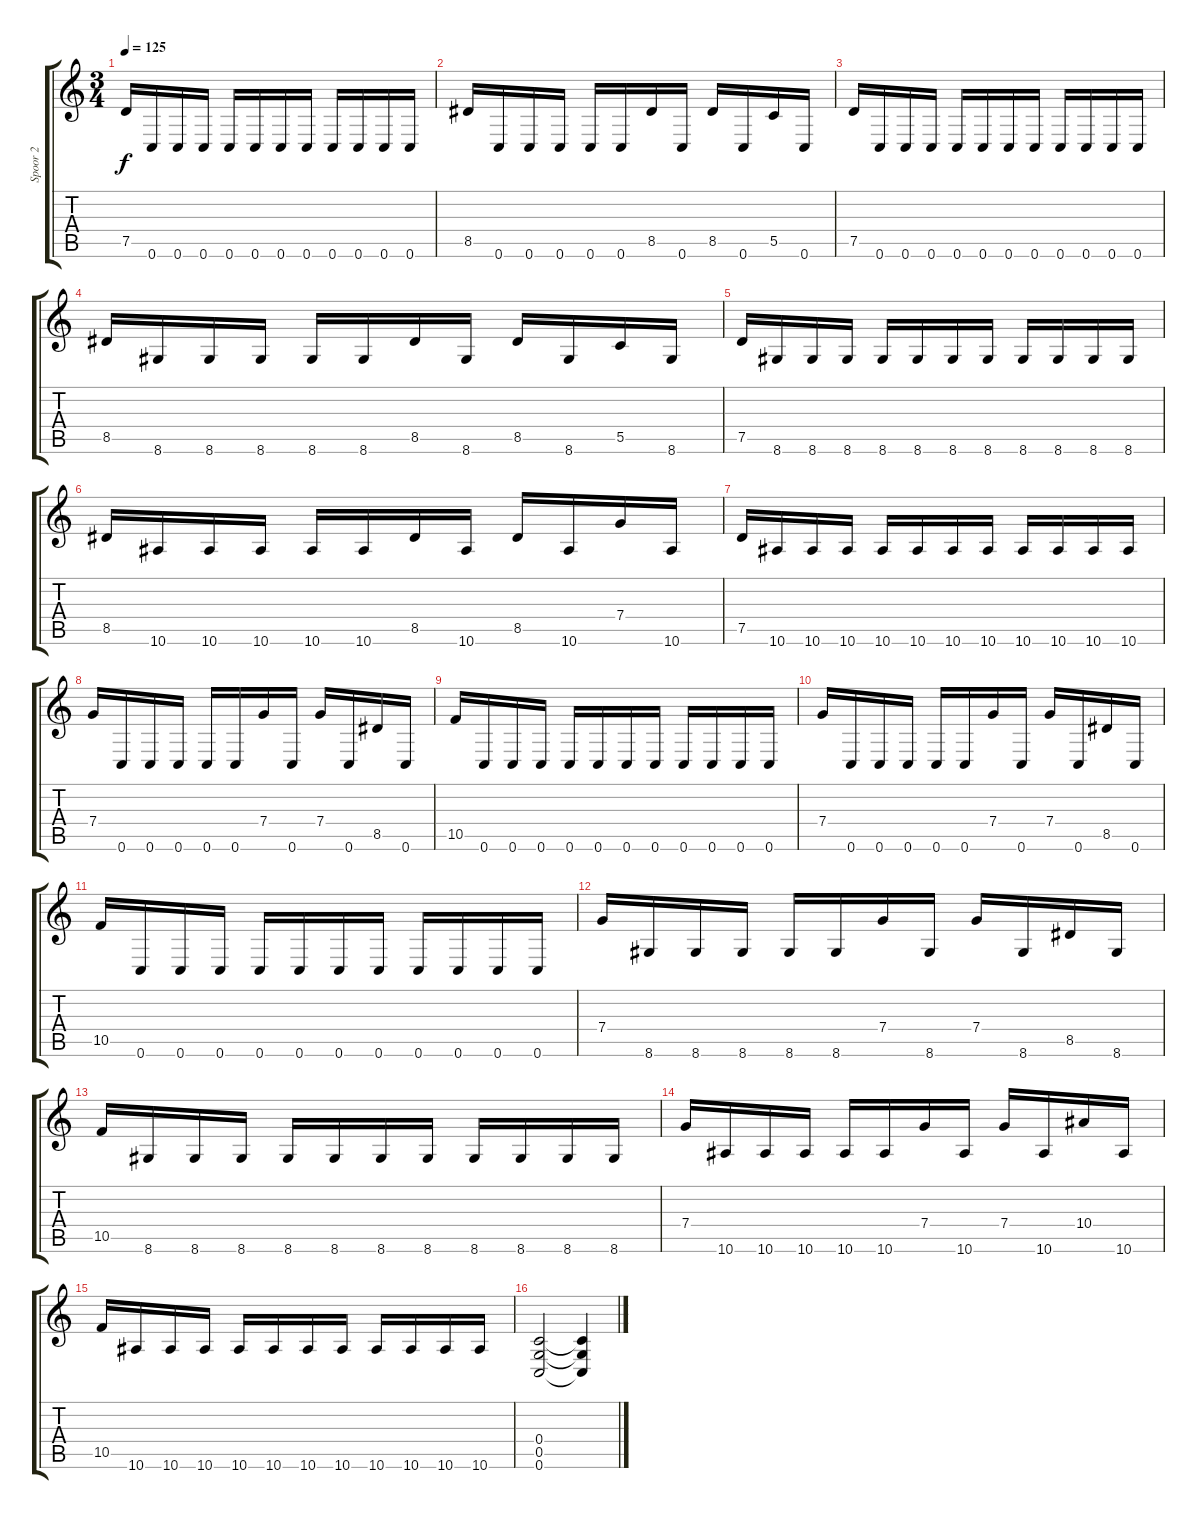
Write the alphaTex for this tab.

\track ("Spoor 2" "Spoor 2") {instrument distortionguitar}
\staff {score tabs}
\tuning (D4 A3 F3 C3 G2 C2) {hide}
\ts (3 4)
\tempo 125
\clef g2
\ks c
7.5.16{dy f} 0.6.16 0.6.16 0.6.16 0.6.16 0.6.16 0.6.16 0.6.16 0.6.16 0.6.16 0.6.16 0.6.16 |
8.5.16 0.6.16 0.6.16 0.6.16 0.6.16 0.6.16 8.5.16 0.6.16 8.5.16 0.6.16 5.5.16 0.6.16 |
7.5.16 0.6.16 0.6.16 0.6.16 0.6.16 0.6.16 0.6.16 0.6.16 0.6.16 0.6.16 0.6.16 0.6.16 |
8.5.16 8.6.16 8.6.16 8.6.16 8.6.16 8.6.16 8.5.16 8.6.16 8.5.16 8.6.16 5.5.16 8.6.16 |
7.5.16 8.6.16 8.6.16 8.6.16 8.6.16 8.6.16 8.6.16 8.6.16 8.6.16 8.6.16 8.6.16 8.6.16 |
8.5.16 10.6.16 10.6.16 10.6.16 10.6.16 10.6.16 8.5.16 10.6.16 8.5.16 10.6.16 7.4.16 10.6.16 |
7.5.16 10.6.16 10.6.16 10.6.16 10.6.16 10.6.16 10.6.16 10.6.16 10.6.16 10.6.16 10.6.16 10.6.16 |
7.4.16{volume 16} 0.6.16 0.6.16 0.6.16 0.6.16 0.6.16 7.4.16 0.6.16 7.4.16 0.6.16 8.5.16 0.6.16 |
10.5.16 0.6.16 0.6.16 0.6.16 0.6.16 0.6.16 0.6.16 0.6.16 0.6.16 0.6.16 0.6.16 0.6.16 |
7.4.16 0.6.16 0.6.16 0.6.16 0.6.16 0.6.16 7.4.16 0.6.16 7.4.16 0.6.16 8.5.16 0.6.16 |
10.5.16 0.6.16 0.6.16 0.6.16 0.6.16 0.6.16 0.6.16 0.6.16 0.6.16 0.6.16 0.6.16 0.6.16 |
7.4.16 8.6.16 8.6.16 8.6.16 8.6.16 8.6.16 7.4.16 8.6.16 7.4.16 8.6.16 8.5.16 8.6.16 |
10.5.16 8.6.16 8.6.16 8.6.16 8.6.16 8.6.16 8.6.16 8.6.16 8.6.16 8.6.16 8.6.16 8.6.16 |
7.4.16 10.6.16 10.6.16 10.6.16 10.6.16 10.6.16 7.4.16 10.6.16 7.4.16 10.6.16 10.4.16 10.6.16 |
10.5.16 10.6.16 10.6.16 10.6.16 10.6.16 10.6.16 10.6.16 10.6.16 10.6.16 10.6.16 10.6.16 10.6.16 |
(0.4 0.5 0.6).2 (0.4{t} 0.5{t} 0.6{t}).4
